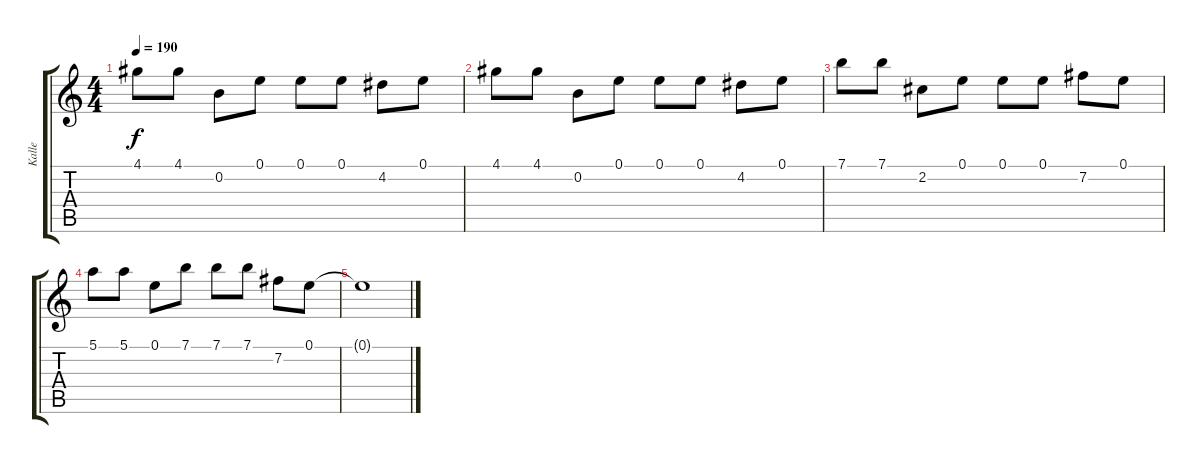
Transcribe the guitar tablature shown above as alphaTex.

\track ("Kalle" "Kalle") {instrument distortionguitar}
\staff {score tabs}
\tuning (E4 B3 G3 D3 A2 E2) {hide}
\ts (4 4)
\tempo 190
\clef g2
\ks c
4.1.8{dy f} 4.1.8 0.2.8 0.1.8 0.1.8 0.1.8 4.2.8 0.1.8 |
4.1.8 4.1.8 0.2.8 0.1.8 0.1.8 0.1.8 4.2.8 0.1.8 |
7.1.8 7.1.8 2.2.8 0.1.8 0.1.8 0.1.8 7.2.8 0.1.8 |
5.1.8 5.1.8 0.1.8 7.1.8 7.1.8 7.1.8 7.2.8 0.1.8 |
0.1{t}.1
